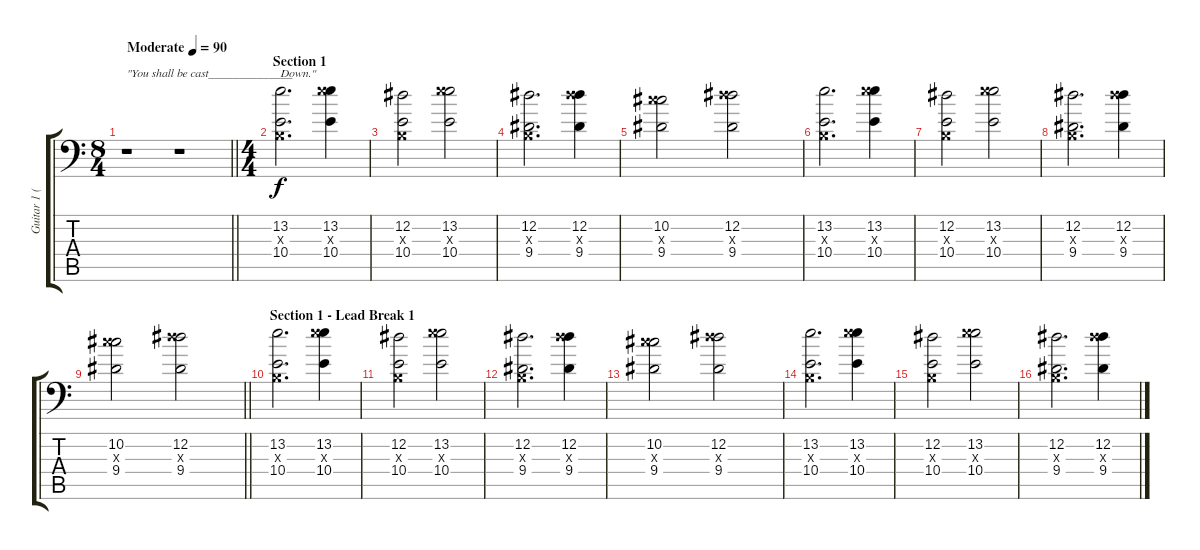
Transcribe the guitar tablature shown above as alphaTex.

\track ("Guitar 1 (Distortion)" "Guitar 1 (") {instrument overdrivenguitar}
\staff {score tabs}
\tuning (Ab3 Eb3 B2 Gb2 Db2 Ab1) {hide}
\ts (8 4)
\tempo (90 "Moderate")
\clef f4
\barLineRight lightlight
\ks c
r.1{txt "\"You shall be cast______________" dy f instrument overdrivenguitar} r.1 |
\ts (4 4)
\section ("" "Section 1")
(13.2 0.3{x} 10.4).2{d txt "Down.\""} (13.2 17.3{x} 10.4).4 |
(12.2 0.3{x} 10.4).2 (13.2 17.3{x} 10.4).2 |
(12.2 0.3{x} 9.4).2{d} (12.2 16.3{x} 9.4).4 |
(10.2 14.3{x} 9.4).2 (12.2 16.3{x} 9.4).2 |
(13.2 0.3{x} 10.4).2{d} (13.2 17.3{x} 10.4).4 |
(12.2 0.3{x} 10.4).2 (13.2 17.3{x} 10.4).2 |
(12.2 0.3{x} 9.4).2{d} (12.2 16.3{x} 9.4).4 |
\barLineRight lightlight
(10.2 14.3{x} 9.4).2 (12.2 16.3{x} 9.4).2 |
\section ("" "Section 1 - Lead Break 1")
(13.2 0.3{x} 10.4).2{d} (13.2 17.3{x} 10.4).4 |
(12.2 0.3{x} 10.4).2 (13.2 17.3{x} 10.4).2 |
(12.2 0.3{x} 9.4).2{d} (12.2 16.3{x} 9.4).4 |
(10.2 14.3{x} 9.4).2 (12.2 16.3{x} 9.4).2 |
(13.2 0.3{x} 10.4).2{d} (13.2 17.3{x} 10.4).4 |
(12.2 0.3{x} 10.4).2 (13.2 17.3{x} 10.4).2 |
(12.2 0.3{x} 9.4).2{d} (12.2 16.3{x} 9.4).4
